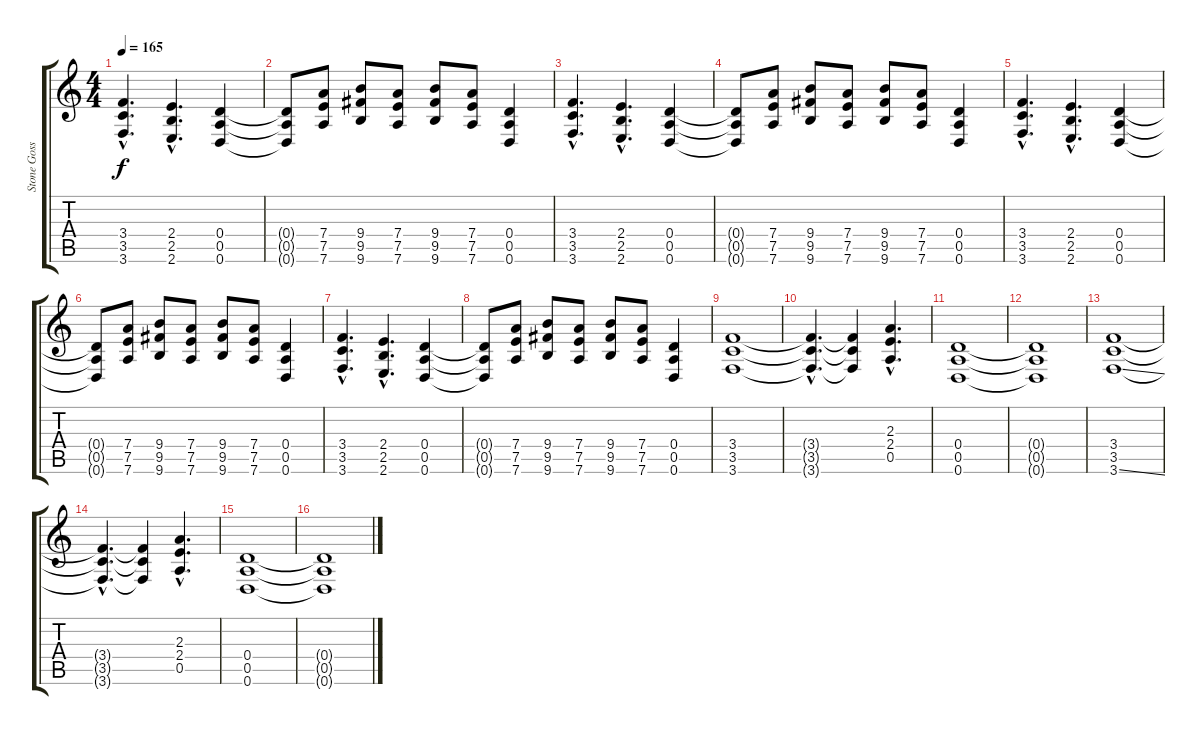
\track ("Stone Gossard" "Stone Goss") {instrument distortionguitar}
\staff {score tabs}
\tuning (E4 B3 G3 D3 A2 D2) {hide}
\ts (4 4)
\tempo 165
\clef g2
\ks c
(3.4{hac} 3.5{hac} 3.6{hac}).4{d dy f} (2.4{hac} 2.5{hac} 2.6{hac}).4{d} (0.4 0.5 0.6).4 |
(0.4{t} 0.5{t} 0.6{t}).8 (7.4 7.5 7.6).8 (9.4 9.5 9.6).8 (7.4 7.5 7.6).8 (9.4 9.5 9.6).8 (7.4 7.5 7.6).8 (0.4 0.5 0.6).4 |
(3.4{hac} 3.5{hac} 3.6{hac}).4{d} (2.4{hac} 2.5{hac} 2.6{hac}).4{d} (0.4 0.5 0.6).4 |
(0.4{t} 0.5{t} 0.6{t}).8 (7.4 7.5 7.6).8 (9.4 9.5 9.6).8 (7.4 7.5 7.6).8 (9.4 9.5 9.6).8 (7.4 7.5 7.6).8 (0.4 0.5 0.6).4 |
(3.4{hac} 3.5{hac} 3.6{hac}).4{d} (2.4{hac} 2.5{hac} 2.6{hac}).4{d} (0.4 0.5 0.6).4 |
(0.4{t} 0.5{t} 0.6{t}).8 (7.4 7.5 7.6).8 (9.4 9.5 9.6).8 (7.4 7.5 7.6).8 (9.4 9.5 9.6).8 (7.4 7.5 7.6).8 (0.4 0.5 0.6).4 |
(3.4{hac} 3.5{hac} 3.6{hac}).4{d} (2.4{hac} 2.5{hac} 2.6{hac}).4{d} (0.4 0.5 0.6).4 |
(0.4{t} 0.5{t} 0.6{t}).8 (7.4 7.5 7.6).8 (9.4 9.5 9.6).8 (7.4 7.5 7.6).8 (9.4 9.5 9.6).8 (7.4 7.5 7.6).8 (0.4 0.5 0.6).4 |
(3.4 3.5 3.6).1 |
(3.4{hac t} 3.5{hac t} 3.6{hac t}).4{d} (3.4{t} 3.5{t} 3.6{t}).4 (2.3{hac} 2.4{hac} 0.5{hac}).4{d} |
(0.4 0.5 0.6).1 |
(0.4{t} 0.5{t} 0.6{t}).1 |
(3.4 3.5 3.6{ss}).1 |
(3.4{hac t} 3.5{hac t} 3.6{hac t}).4{d} (3.4{t} 3.5{t} 3.6{t}).4 (2.3{hac} 2.4{hac} 0.5{hac}).4{d} |
(0.4 0.5 0.6).1 |
(0.4{t} 0.5{t} 0.6{t}).1
